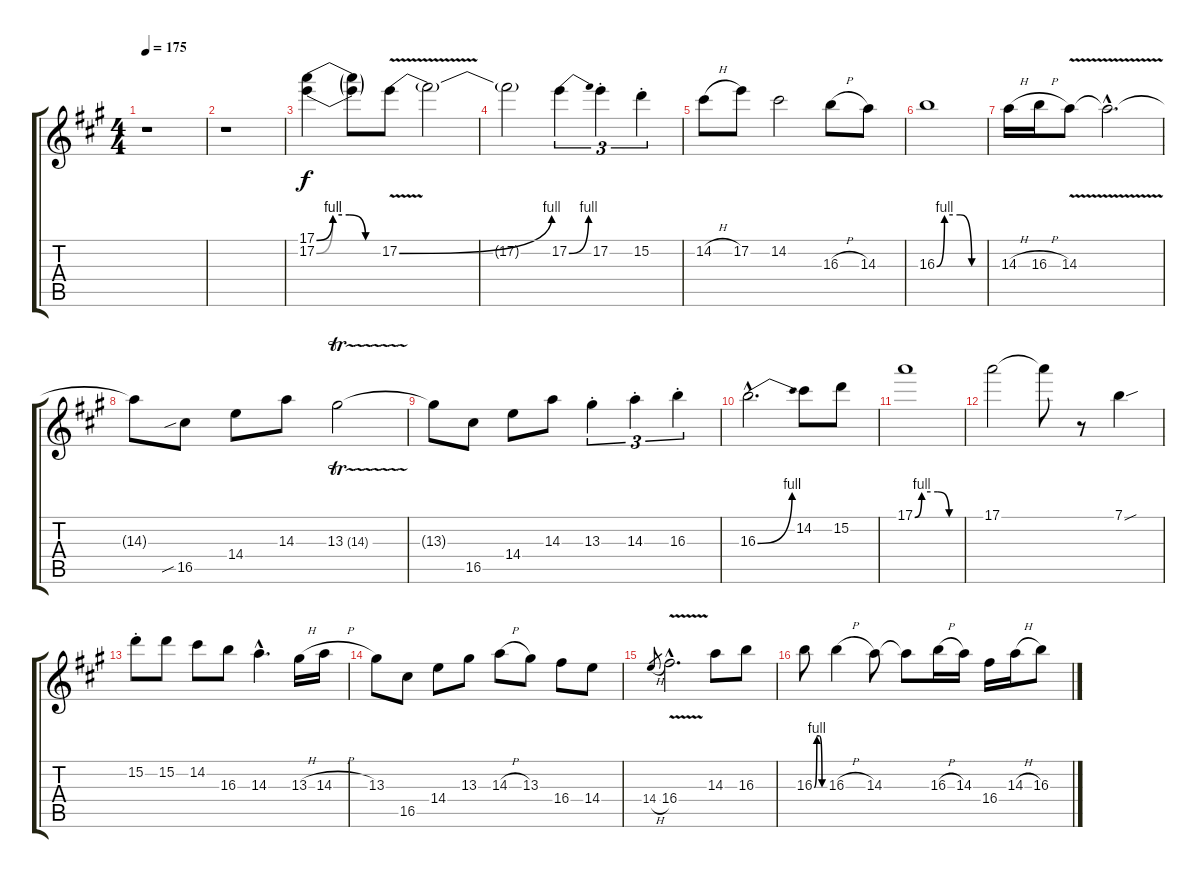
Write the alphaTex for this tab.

\track "" {instrument distortionguitar}
\staff {score tabs}
\tuning (E4 B3 G3 D3 A2 E2) {hide}
\ts (4 4)
\tempo 175
\clef g2
\ks a
r.1{dy f} |
r.1 |
(17.1{be (custom 0 0 15 4 30 4 45 0 60 0)} 17.2{be (custom 0 0 15 4 30 4 45 0 60 0)}).4 (17.1{t} 17.2{t}).8 17.2{be (bend 0 0 60 4) v}.8 17.2{t}.2 |
17.2{t}.2 17.2{be (bend 0 0 60 4)}.4{tu (3 2)} 17.2{st}.4{tu (3 2)} 15.2{st}.4{tu (3 2)} |
14.2{h}.8 17.2.8 14.2.2 16.3{h}.8 14.3.8 |
16.3{be (custom 0 0 10 4 30 4 45 0 60 0)}.1 |
14.3{h}.16 16.3{h}.16 14.3{v}.8 14.3{hac t}.2{d} |
14.3{t}.8 16.5{sib}.8 14.4.8 14.3.8 13.3{tr (14 16)}.2 |
13.3{t}.8 16.5.8 14.4.8 14.3.8 13.3{st}.4{tu (3 2)} 14.3{st}.4{tu (3 2)} 16.3{st}.4{tu (3 2)} |
16.3{be (bend 0 0 60 4) hac}.2{d} 14.2.8 15.2.8 |
17.1{be (custom 0 0 9 4 30 4 45 0 60 0)}.1 |
17.1.2 17.1{t}.8 r.8 7.1{sou}.4 |
15.2{st}.8 15.2.8 14.2.8 16.3.8 14.3{hac}.4{d} 13.3{h}.16 14.3{h}.16 |
13.3.8 16.5.8 14.4.8 13.3.8 14.3{h}.8 13.3.8 16.4.8 14.4.8 |
14.4{h}.8{gr} 16.4{v hac}.2{d} 14.3.8 16.3.8 |
16.3{be (custom 0 0 15 4 30 4 45 0 60 0)}.8 16.3{h}.4 14.3.8 14.3{t}.8 16.3{h}.16 14.3.16 16.4.16 14.3{h}.16 16.3.8
